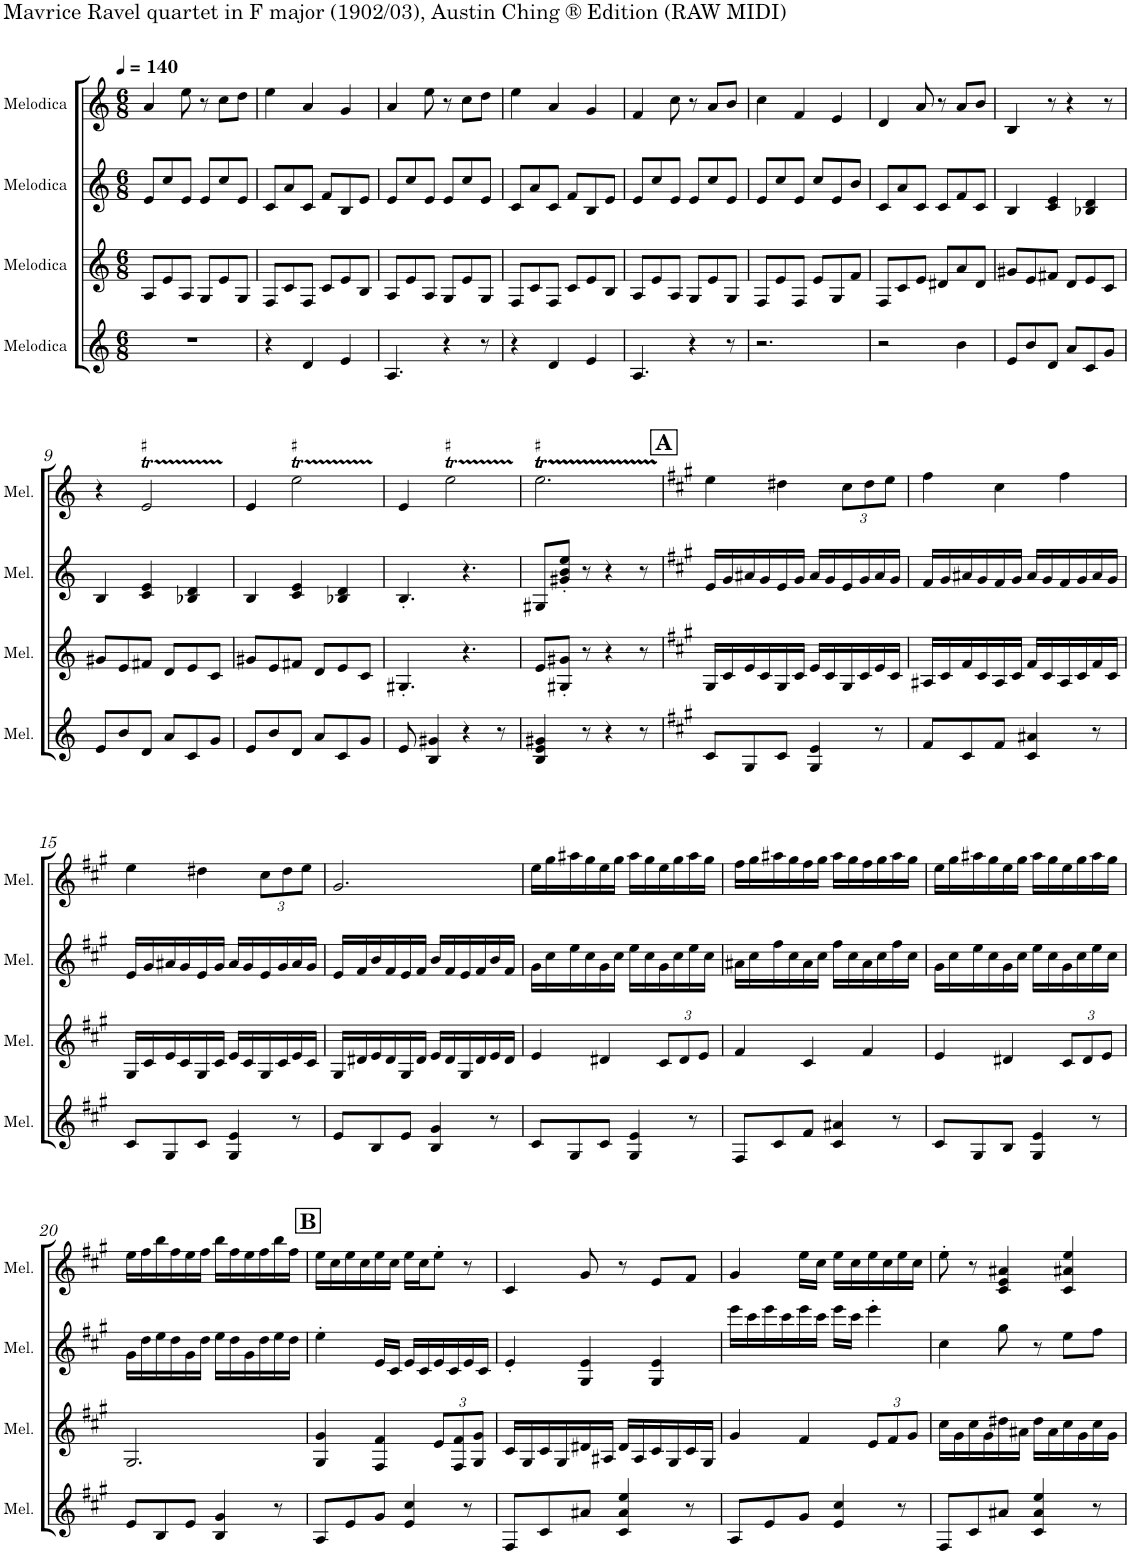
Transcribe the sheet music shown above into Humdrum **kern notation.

**kern	**kern	**kern	**kern
*part4	*part3	*part2	*part1
*staff4	*staff3	*staff2	*staff1
*I"Melodica	*I"Melodica	*I"Melodica	*I"Melodica
*I'Mel.	*I'Mel.	*I'Mel.	*I'Mel.
*clefG2	*clefG2	*clefG2	*clefG2
*k[]	*k[]	*k[]	*k[]
*M6/8	*M6/8	*M6/8	*M6/8
*MM140	*MM140	*MM140	*MM140
=1	=1	=1	=1
!	!	!	!LO:TX:a:t=Mavrice Ravel quartet in F major (1902/03), Austin Ching ® Edition (RAW MIDI)
2.r	8A/L	8e/L	4a/
.	8e/	8cc/	.
.	8A/J	8e/J	8ee\
.	8G/L	8e/L	8r
.	8e/	8cc/	8cc\L
.	8G/J	8e/J	8dd\J
=2	=2	=2	=2
4r	8F/L	8c/L	4ee\
.	8c/	8a/	.
4d/	8F/J	8c/J	4a/
.	8c/L	8f/L	.
4e/	8e/	8B/	4g/
.	8B/J	8e/J	.
=3	=3	=3	=3
4.A/	8A/L	8e/L	4a/
.	8e/	8cc/	.
.	8A/J	8e/J	8ee\
4r	8G/L	8e/L	8r
.	8e/	8cc/	8cc\L
8r	8G/J	8e/J	8dd\J
=4	=4	=4	=4
4r	8F/L	8c/L	4ee\
.	8c/	8a/	.
4d/	8F/J	8c/J	4a/
.	8c/L	8f/L	.
4e/	8e/	8B/	4g/
.	8B/J	8e/J	.
=5	=5	=5	=5
4.A/	8A/L	8e/L	4f/
.	8e/	8cc/	.
.	8A/J	8e/J	8cc\
4r	8G/L	8e/L	8r
.	8e/	8cc/	8a/L
8r	8G/J	8e/J	8b/J
=6	=6	=6	=6
2.r	8F/L	8e/L	4cc\
.	8e/	8cc/	.
.	8F/J	8e/J	4f/
.	8e/L	8cc/L	.
.	8G/	8e/	4e/
.	8f/J	8b/J	.
=7	=7	=7	=7
2r	8F/L	8c/L	4d/
.	8c/	8a/	.
.	8e/J	8c/J	8a/
.	8d#X/L	8c/L	8r
4b\	8a/	8f/	8a/L
.	8d#/J	8c/J	8b/J
=8	=8	=8	=8
8e/L	8g#X/L	4B/	4B/
8b/	8e/	.	.
8d/J	8f#X/J	4c/ 4e/	8r
8a/L	8d/L	.	4r
8c/	8e/	4B-X/ 4d/	.
8g/J	8c/J	.	8r
!!LO:LB:g=z
=9	=9	=9	=9
8e/L	8g#X/L	4B/	4r
8b/	8e/	.	.
!	!	!	!LO:TX:a:t=♯
8d/J	8f#X/J	4c/ 4e/	2et/
8a/L	8d/L	.	.
8c/	8e/	4B-X/ 4d/	.
8g/J	8c/J	.	.
=10	=10	=10	=10
8e/L	8g#X/L	4B/	4e/
8b/	8e/	.	.
!	!	!	!LO:TX:a:t=♯
8d/J	8f#X/J	4c/ 4e/	2eet\
8a/L	8d/L	.	.
8c/	8e/	4B-X/ 4d/	.
8g/J	8c/J	.	.
=11	=11	=11	=11
8e/	4.G#X'/	4.B'/	4e/
4B/ 4g#X/	.	.	.
!	!	!	!LO:TX:a:t=♯
.	.	.	2eet\
4r	4.r	4.r	.
8r	.	.	.
=12	=12	=12	=12
!	!	!	!LO:TX:a:t=♯
4B/ 4e/ 4g#X/	8e/L	8G#X/L	2.eet\
.	8G#X/' 8g#X/'J	8g#X/' 8b/' 8ee/'J	.
8r	8r	8r	.
4r	4r	4r	.
8r	8r	8r	.
!!LO:REH:place=s1:a:B:cj:fs=14:t=A
=13	=13	=13	=13
*k[f#c#g#]	*k[f#c#g#]	*k[f#c#g#]	*k[f#c#g#]
8c#/L	16G#/LL	16e/LL	4ee\
.	16c#/	16g#/	.
8G#/	16e/	16a#X/	.
.	16c#/	16g#/	.
8c#/J	16G#/	16e/	4dd#X\
.	16c#/JJ	16g#/JJ	.
4G#/ 4e/	16e/LL	16a#/LL	.
.	16c#/	16g#/	.
*	*	*	*Xbrackettup
.	16G#/	16e/	12cc#\L
.	16c#/	16g#/	.
.	.	.	12dd#\
8r	16e/	16a#/	.
.	.	.	12ee\J
.	16c#/JJ	16g#/JJ	.
=14	=14	=14	=14
8f#/L	16A#X/LL	16f#/LL	4ff#\
.	16c#/	16g#/	.
8c#/	16f#/	16a#X/	.
.	16c#/	16g#/	.
8f#/J	16A#/	16f#/	4cc#\
.	16c#/JJ	16g#/JJ	.
4c#/ 4a#X/	16f#/LL	16a#/LL	.
.	16c#/	16g#/	.
.	16A#/	16f#/	4ff#\
.	16c#/	16g#/	.
8r	16f#/	16a#/	.
.	16c#/JJ	16g#/JJ	.
!!LO:LB:g=z
=15	=15	=15	=15
8c#/L	16G#/LL	16e/LL	4ee\
.	16c#/	16g#/	.
8G#/	16e/	16a#X/	.
.	16c#/	16g#/	.
8c#/J	16G#/	16e/	4dd#X\
.	16c#/JJ	16g#/JJ	.
4G#/ 4e/	16e/LL	16a#/LL	.
.	16c#/	16g#/	.
.	16G#/	16e/	12cc#\L
.	16c#/	16g#/	.
.	.	.	12dd#\
8r	16e/	16a#/	.
.	.	.	12ee\J
.	16c#/JJ	16g#/JJ	.
=16	=16	=16	=16
8e/L	16G#/LL	16e/LL	2.g#/
.	16d#X/	16f#/	.
8B/	16e/	16b/	.
.	16d#/	16f#/	.
8e/J	16G#/	16e/	.
.	16d#/JJ	16f#/JJ	.
4B/ 4g#/	16e/LL	16b/LL	.
.	16d#/	16f#/	.
.	16G#/	16e/	.
.	16d#/	16f#/	.
8r	16e/	16b/	.
.	16d#/JJ	16f#/JJ	.
=17	=17	=17	=17
8c#/L	4e/	16g#\LL	16ee\LL
.	.	16cc#\	16gg#\
8G#/	.	16ee\	16aa#X\
.	.	16cc#\	16gg#\
8c#/J	4d#X/	16g#\	16ee\
.	.	16cc#\JJ	16gg#\JJ
4G#/ 4e/	.	16ee\LL	16aa#\LL
.	.	16cc#\	16gg#\
*	*Xbrackettup	*	*
.	12c#/L	16g#\	16ee\
.	.	16cc#\	16gg#\
.	12d#/	.	.
8r	.	16ee\	16aa#\
.	12e/J	.	.
.	.	16cc#\JJ	16gg#\JJ
=18	=18	=18	=18
8F#/L	4f#/	16a#X\LL	16ff#\LL
.	.	16cc#\	16gg#\
8c#/	.	16ff#\	16aa#X\
.	.	16cc#\	16gg#\
8f#/J	4c#/	16a#\	16ff#\
.	.	16cc#\JJ	16gg#\JJ
4c#/ 4a#X/	.	16ff#\LL	16aa#\LL
.	.	16cc#\	16gg#\
.	4f#/	16a#\	16ff#\
.	.	16cc#\	16gg#\
8r	.	16ff#\	16aa#\
.	.	16cc#\JJ	16gg#\JJ
=19	=19	=19	=19
8c#/L	4e/	16g#\LL	16ee\LL
.	.	16cc#\	16gg#\
8G#/	.	16ee\	16aa#X\
.	.	16cc#\	16gg#\
8B/J	4d#X/	16g#\	16ee\
.	.	16cc#\JJ	16gg#\JJ
4G#/ 4e/	.	16ee\LL	16aa#\LL
.	.	16cc#\	16gg#\
.	12c#/L	16g#\	16ee\
.	.	16cc#\	16gg#\
.	12d#/	.	.
8r	.	16ee\	16aa#\
.	12e/J	.	.
.	.	16cc#\JJ	16gg#\JJ
!!LO:LB:g=z
=20	=20	=20	=20
8e/L	2.G#/	16g#\LL	16ee\LL
.	.	16dd\	16ff#\
8B/	.	16ee\	16bb\
.	.	16dd\	16ff#\
8e/J	.	16g#\	16ee\
.	.	16dd\JJ	16ff#\JJ
4B/ 4g#/	.	16ee\LL	16bb\LL
.	.	16dd\	16ff#\
.	.	16g#\	16ee\
.	.	16dd\	16ff#\
8r	.	16ee\	16bb\
.	.	16dd\JJ	16ff#\JJ
!!LO:REH:place=s1:a:B:cj:fs=14:t=B
=21	=21	=21	=21
8A/L	4G#/ 4g#/	4ee'\	16ee\LL
.	.	.	16cc#\
8e/	.	.	16ee\
.	.	.	16cc#\
8g#/J	4F#/ 4f#/	16e/LL	16ee\
.	.	16c#/JJ	16cc#\JJ
4e/ 4cc#/	.	16e/LL	16ee\LL
.	.	16c#/	16cc#\J
.	12e/L	16e/	8ee'\J
.	.	16c#/	.
.	12F#/ 12f#/	.	.
8r	.	16e/	8r
.	12G#/ 12g#/J	.	.
.	.	16c#/JJ	.
=22	=22	=22	=22
8F#/L	16c#/LL	4e'/	4c#/
.	16G#/	.	.
8c#/	16c#/	.	.
.	16G#/	.	.
8a#X/J	16d#X/	4G#/ 4e/	8g#/
.	16A#X/JJ	.	.
4c#/ 4a#/ 4ee/	16d#/LL	.	8r
.	16A#/	.	.
.	16c#/	4G#/ 4e/	8e/L
.	16G#/	.	.
8r	16c#/	.	8f#/J
.	16G#/JJ	.	.
=23	=23	=23	=23
8A/L	4g#/	16eee\LL	4g#/
.	.	16ccc#\	.
8e/	.	16eee\	.
.	.	16ccc#\	.
8g#/J	4f#/	16eee\	16ee\LL
.	.	16ccc#\JJ	16cc#\JJ
4e/ 4cc#/	.	16eee\LL	16ee\LL
.	.	16ccc#\JJ	16cc#\
.	12e/L	4eee'\	16ee\
.	.	.	16cc#\
.	12f#/	.	.
8r	.	.	16ee\
.	12g#/J	.	.
.	.	.	16cc#\JJ
=24	=24	=24	=24
8F#/L	16cc#\LL	4cc#\	8ee'\
.	16g#\	.	.
8c#/	16cc#\	.	8r
.	16g#\	.	.
8a#X/J	16dd#X\	8gg#\	4c#/ 4e/ 4a#X/
.	16a#X\JJ	.	.
4c#/ 4a#/ 4ee/	16dd#\LL	8r	.
.	16a#\	.	.
.	16cc#\	8ee\L	4c#/ 4a#X/ 4ee/
.	16g#\	.	.
8r	16cc#\	8ff#\J	.
.	16g#\JJ	.	.
=	=	=	=
*-	*-	*-	*-
